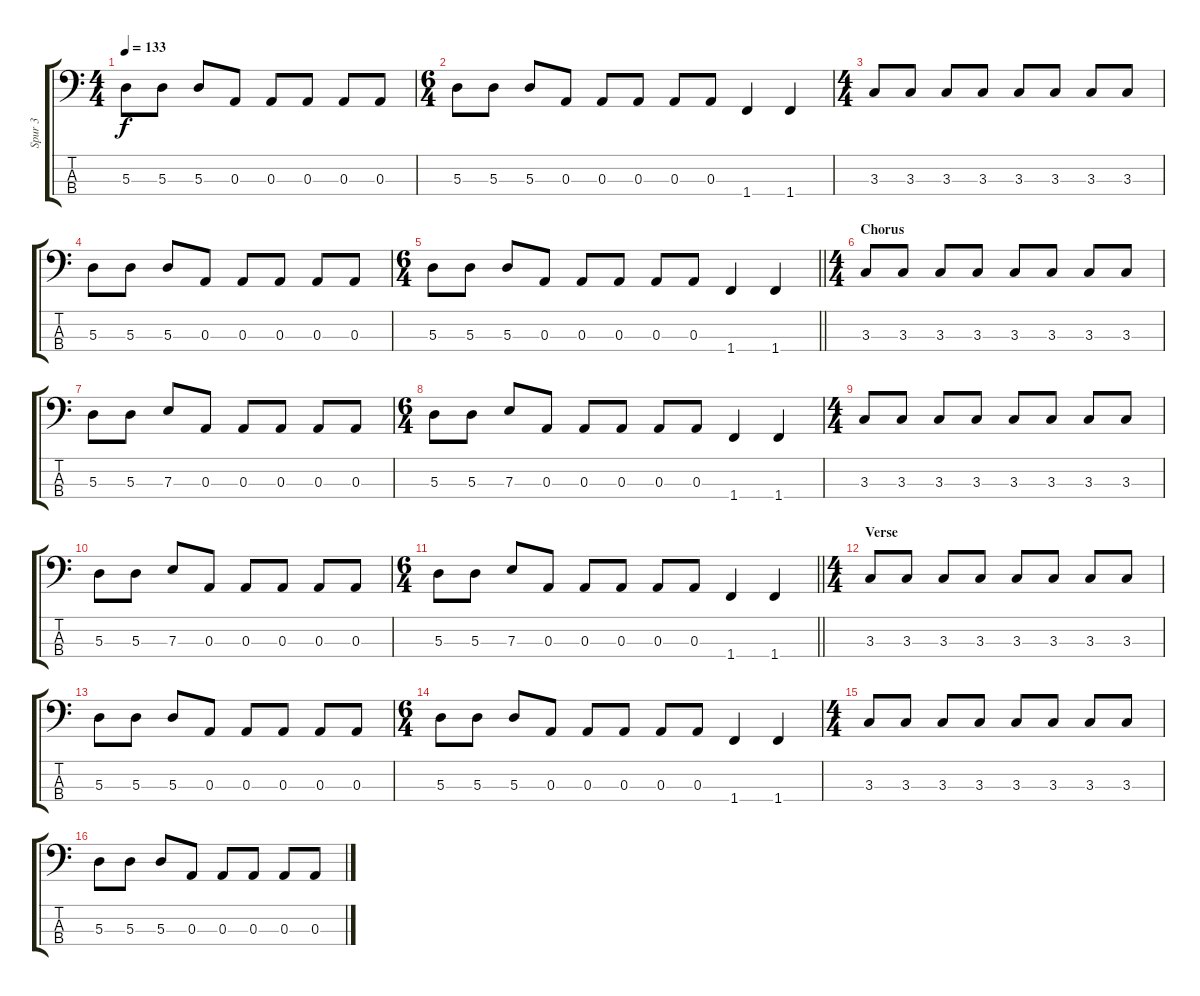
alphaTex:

\track ("Spur 3" "Spur 3") {instrument electricbassfinger}
\staff {score tabs}
\tuning (G2 D2 A1 E1) {hide}
\ts (4 4)
\tempo 133
\clef f4
\ks c
5.3.8{dy f} 5.3.8 5.3.8 0.3.8 0.3.8 0.3.8 0.3.8 0.3.8 |
\ts (6 4)
5.3.8 5.3.8 5.3.8 0.3.8 0.3.8 0.3.8 0.3.8 0.3.8 1.4.4 1.4.4 |
\ts (4 4)
3.3.8 3.3.8 3.3.8 3.3.8 3.3.8 3.3.8 3.3.8 3.3.8 |
5.3.8 5.3.8 5.3.8 0.3.8 0.3.8 0.3.8 0.3.8 0.3.8 |
\ts (6 4)
\barLineRight lightlight
5.3.8 5.3.8 5.3.8 0.3.8 0.3.8 0.3.8 0.3.8 0.3.8 1.4.4 1.4.4 |
\ts (4 4)
\section ("" "Chorus")
3.3.8 3.3.8 3.3.8 3.3.8 3.3.8 3.3.8 3.3.8 3.3.8 |
5.3.8 5.3.8 7.3.8 0.3.8 0.3.8 0.3.8 0.3.8 0.3.8 |
\ts (6 4)
5.3.8 5.3.8 7.3.8 0.3.8 0.3.8 0.3.8 0.3.8 0.3.8 1.4.4 1.4.4 |
\ts (4 4)
3.3.8 3.3.8 3.3.8 3.3.8 3.3.8 3.3.8 3.3.8 3.3.8 |
5.3.8 5.3.8 7.3.8 0.3.8 0.3.8 0.3.8 0.3.8 0.3.8 |
\ts (6 4)
\barLineRight lightlight
5.3.8 5.3.8 7.3.8 0.3.8 0.3.8 0.3.8 0.3.8 0.3.8 1.4.4 1.4.4 |
\ts (4 4)
\section ("" "Verse")
3.3.8 3.3.8 3.3.8 3.3.8 3.3.8 3.3.8 3.3.8 3.3.8 |
5.3.8 5.3.8 5.3.8 0.3.8 0.3.8 0.3.8 0.3.8 0.3.8 |
\ts (6 4)
5.3.8 5.3.8 5.3.8 0.3.8 0.3.8 0.3.8 0.3.8 0.3.8 1.4.4 1.4.4 |
\ts (4 4)
3.3.8 3.3.8 3.3.8 3.3.8 3.3.8 3.3.8 3.3.8 3.3.8 |
5.3.8 5.3.8 5.3.8 0.3.8 0.3.8 0.3.8 0.3.8 0.3.8
